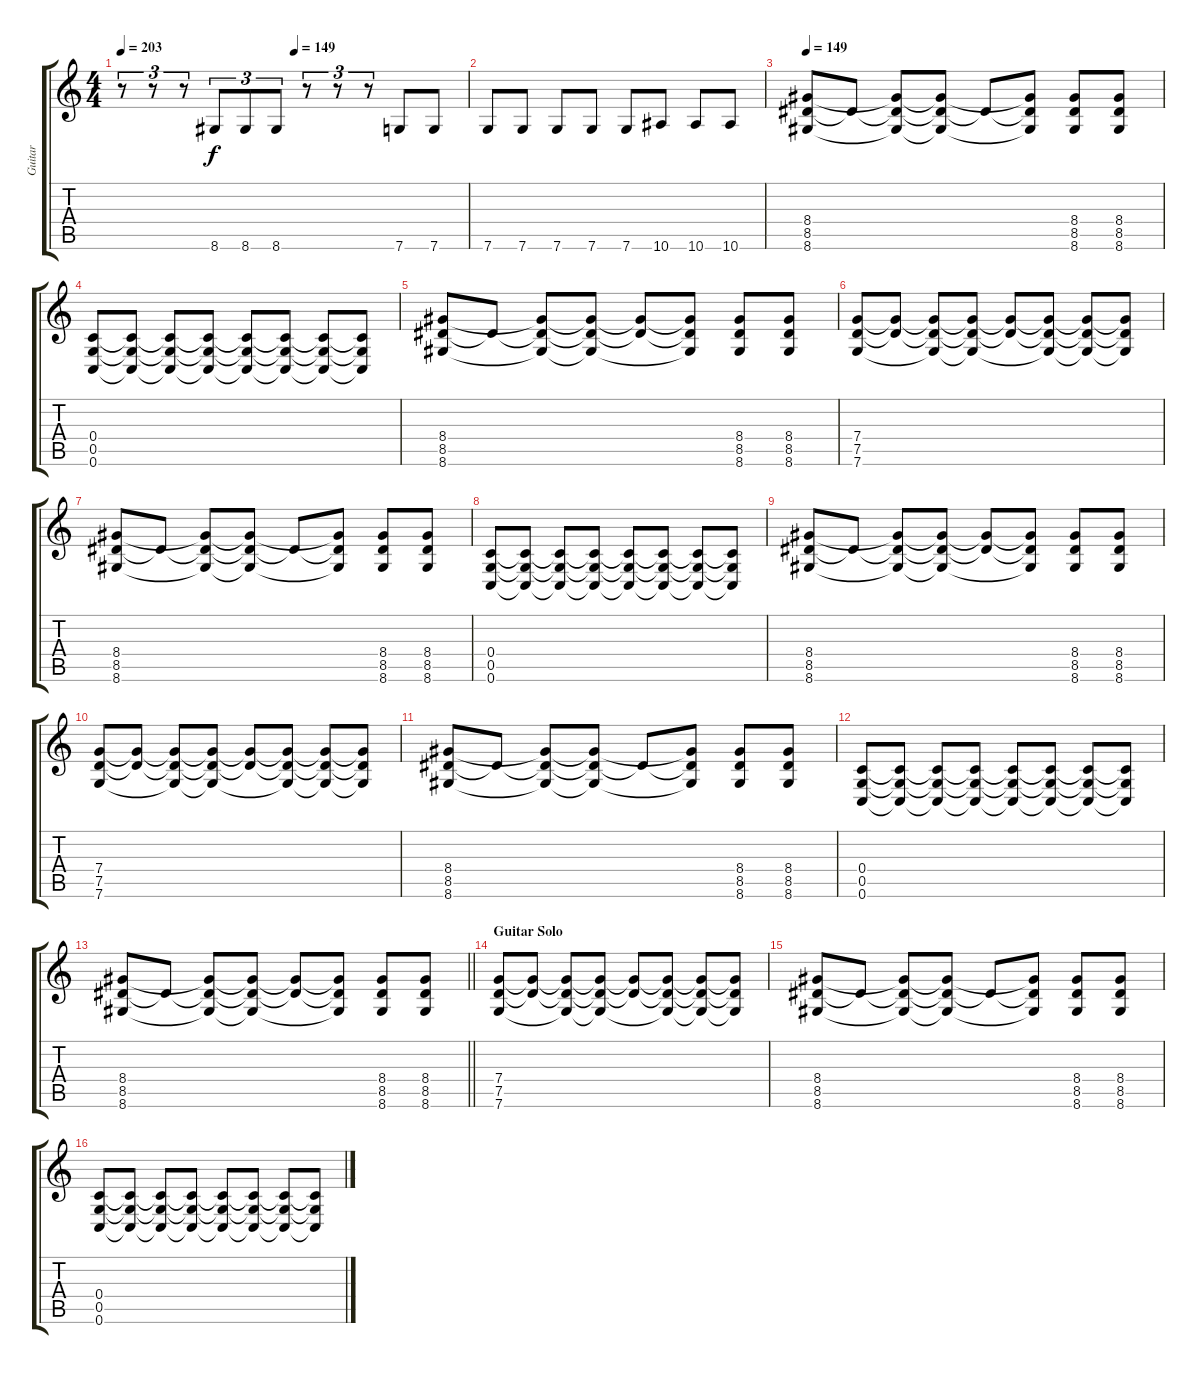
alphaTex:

\track ("Guitar" "Guitar") {instrument distortionguitar}
\staff {score tabs}
\tuning (D4 A3 F3 C3 G2 C2) {hide}
\ts (4 4)
\tempo 203
\tempo (149 0.5)
\clef g2
\ks c
r.8{tu (3 2) dy f} r.8{tu (3 2)} r.8{tu (3 2)} 8.6.8{tu (3 2)} 8.6.8{tu (3 2)} 8.6.8{tu (3 2)} r.8{tu (3 2)} r.8{tu (3 2)} r.8{tu (3 2)} 7.6.8 7.6.8 |
7.6.8 7.6.8 7.6.8 7.6.8 7.6.8 10.6.8 10.6.8 10.6.8 |
\tempo 149
(8.4 8.5 8.6).8 8.5{t}.8 (8.4{t} 8.5{t} 8.6{t}).8 (8.4{t} 8.5{t} 8.6{t}).8 8.5{t}.8 (8.4{t} 8.5{t} 8.6{t}).8 (8.4 8.5 8.6).8 (8.4 8.5 8.6).8 |
(0.4 0.5 0.6).8 (0.4{t} 0.5{t} 0.6{t}).8 (0.4{t} 0.5{t} 0.6{t}).8 (0.4{t} 0.5{t} 0.6{t}).8 (0.4{t} 0.5{t} 0.6{t}).8 (0.4{t} 0.5{t} 0.6{t}).8 (0.4{t} 0.5{t} 0.6{t}).8 (0.4{t} 0.5{t} 0.6{t}).8 |
(8.4 8.5 8.6).8 8.5{t}.8 (8.4{t} 8.5{t} 8.6{t}).8 (8.4{t} 8.5{t} 8.6{t}).8 (8.4{t} 8.5{t}).8 (8.4{t} 8.5{t} 8.6{t}).8 (8.4 8.5 8.6).8 (8.4 8.5 8.6).8 |
(7.4 7.5 7.6).8 (7.4{t} 7.5{t}).8 (7.4{t} 7.5{t} 7.6{t}).8 (7.4{t} 7.5{t} 7.6{t}).8 (7.4{t} 7.5{t}).8 (7.4{t} 7.5{t} 7.6{t}).8 (7.4{t} 7.5{t} 7.6{t}).8 (7.4{t} 7.5{t} 7.6{t}).8 |
(8.4 8.5 8.6).8 8.5{t}.8 (8.4{t} 8.5{t} 8.6{t}).8 (8.4{t} 8.5{t} 8.6{t}).8 8.5{t}.8 (8.4{t} 8.5{t} 8.6{t}).8 (8.4 8.5 8.6).8 (8.4 8.5 8.6).8 |
(0.4 0.5 0.6).8 (0.4{t} 0.5{t} 0.6{t}).8 (0.4{t} 0.5{t} 0.6{t}).8 (0.4{t} 0.5{t} 0.6{t}).8 (0.4{t} 0.5{t} 0.6{t}).8 (0.4{t} 0.5{t} 0.6{t}).8 (0.4{t} 0.5{t} 0.6{t}).8 (0.4{t} 0.5{t} 0.6{t}).8 |
(8.4 8.5 8.6).8 8.5{t}.8 (8.4{t} 8.5{t} 8.6{t}).8 (8.4{t} 8.5{t} 8.6{t}).8 (8.4{t} 8.5{t}).8 (8.4{t} 8.5{t} 8.6{t}).8 (8.4 8.5 8.6).8 (8.4 8.5 8.6).8 |
(7.4 7.5 7.6).8 (7.4{t} 7.5{t}).8 (7.4{t} 7.5{t} 7.6{t}).8 (7.4{t} 7.5{t} 7.6{t}).8 (7.4{t} 7.5{t}).8 (7.4{t} 7.5{t} 7.6{t}).8 (7.4{t} 7.5{t} 7.6{t}).8 (7.4{t} 7.5{t} 7.6{t}).8 |
(8.4 8.5 8.6).8 8.5{t}.8 (8.4{t} 8.5{t} 8.6{t}).8 (8.4{t} 8.5{t} 8.6{t}).8 8.5{t}.8 (8.4{t} 8.5{t} 8.6{t}).8 (8.4 8.5 8.6).8 (8.4 8.5 8.6).8 |
(0.4 0.5 0.6).8 (0.4{t} 0.5{t} 0.6{t}).8 (0.4{t} 0.5{t} 0.6{t}).8 (0.4{t} 0.5{t} 0.6{t}).8 (0.4{t} 0.5{t} 0.6{t}).8 (0.4{t} 0.5{t} 0.6{t}).8 (0.4{t} 0.5{t} 0.6{t}).8 (0.4{t} 0.5{t} 0.6{t}).8 |
\barLineRight lightlight
(8.4 8.5 8.6).8 8.5{t}.8 (8.4{t} 8.5{t} 8.6{t}).8 (8.4{t} 8.5{t} 8.6{t}).8 (8.4{t} 8.5{t}).8 (8.4{t} 8.5{t} 8.6{t}).8 (8.4 8.5 8.6).8 (8.4 8.5 8.6).8 |
\section ("" "Guitar Solo")
(7.4 7.5 7.6).8 (7.4{t} 7.5{t}).8 (7.4{t} 7.5{t} 7.6{t}).8 (7.4{t} 7.5{t} 7.6{t}).8 (7.4{t} 7.5{t}).8 (7.4{t} 7.5{t} 7.6{t}).8 (7.4{t} 7.5{t} 7.6{t}).8 (7.4{t} 7.5{t} 7.6{t}).8 |
(8.4 8.5 8.6).8 8.5{t}.8 (8.4{t} 8.5{t} 8.6{t}).8 (8.4{t} 8.5{t} 8.6{t}).8 8.5{t}.8 (8.4{t} 8.5{t} 8.6{t}).8 (8.4 8.5 8.6).8 (8.4 8.5 8.6).8 |
(0.4 0.5 0.6).8 (0.4{t} 0.5{t} 0.6{t}).8 (0.4{t} 0.5{t} 0.6{t}).8 (0.4{t} 0.5{t} 0.6{t}).8 (0.4{t} 0.5{t} 0.6{t}).8 (0.4{t} 0.5{t} 0.6{t}).8 (0.4{t} 0.5{t} 0.6{t}).8 (0.4{t} 0.5{t} 0.6{t}).8
